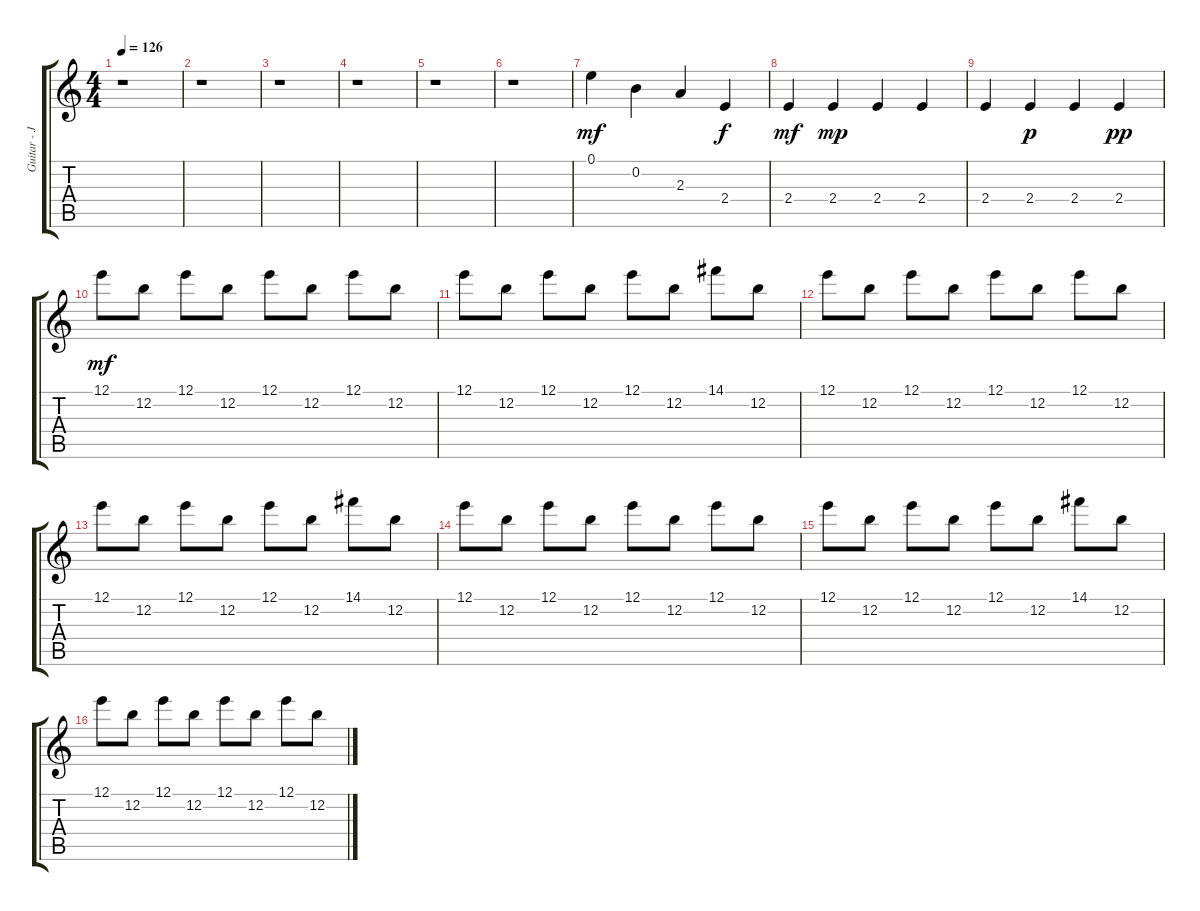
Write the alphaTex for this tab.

\track ("Guitar - Jack" "Guitar - J") {instrument distortionguitar}
\staff {score tabs}
\tuning (E4 B3 G3 D3 A2 E2) {hide}
\ts (4 4)
\tempo 126
\clef g2
\ks c
r.1{dy mf} |
r.1 |
r.1 |
r.1 |
r.1 |
r.1 |
0.1.4{instrument overdrivenguitar} 0.2.4 2.3.4 2.4.4{dy f} |
2.4.4{dy mf} 2.4.4{dy mp} 2.4.4 2.4.4 |
2.4.4 2.4.4{dy p} 2.4.4 2.4.4{dy pp} |
12.1.8{dy mf instrument overdrivenguitar} 12.2.8 12.1.8 12.2.8 12.1.8 12.2.8 12.1.8 12.2.8 |
12.1.8 12.2.8 12.1.8 12.2.8 12.1.8 12.2.8 14.1.8 12.2.8 |
12.1.8 12.2.8 12.1.8 12.2.8 12.1.8 12.2.8 12.1.8 12.2.8 |
12.1.8 12.2.8 12.1.8 12.2.8 12.1.8 12.2.8 14.1.8 12.2.8 |
12.1.8 12.2.8 12.1.8 12.2.8 12.1.8 12.2.8 12.1.8 12.2.8 |
12.1.8 12.2.8 12.1.8 12.2.8 12.1.8 12.2.8 14.1.8 12.2.8 |
12.1.8 12.2.8 12.1.8 12.2.8 12.1.8 12.2.8 12.1.8 12.2.8
